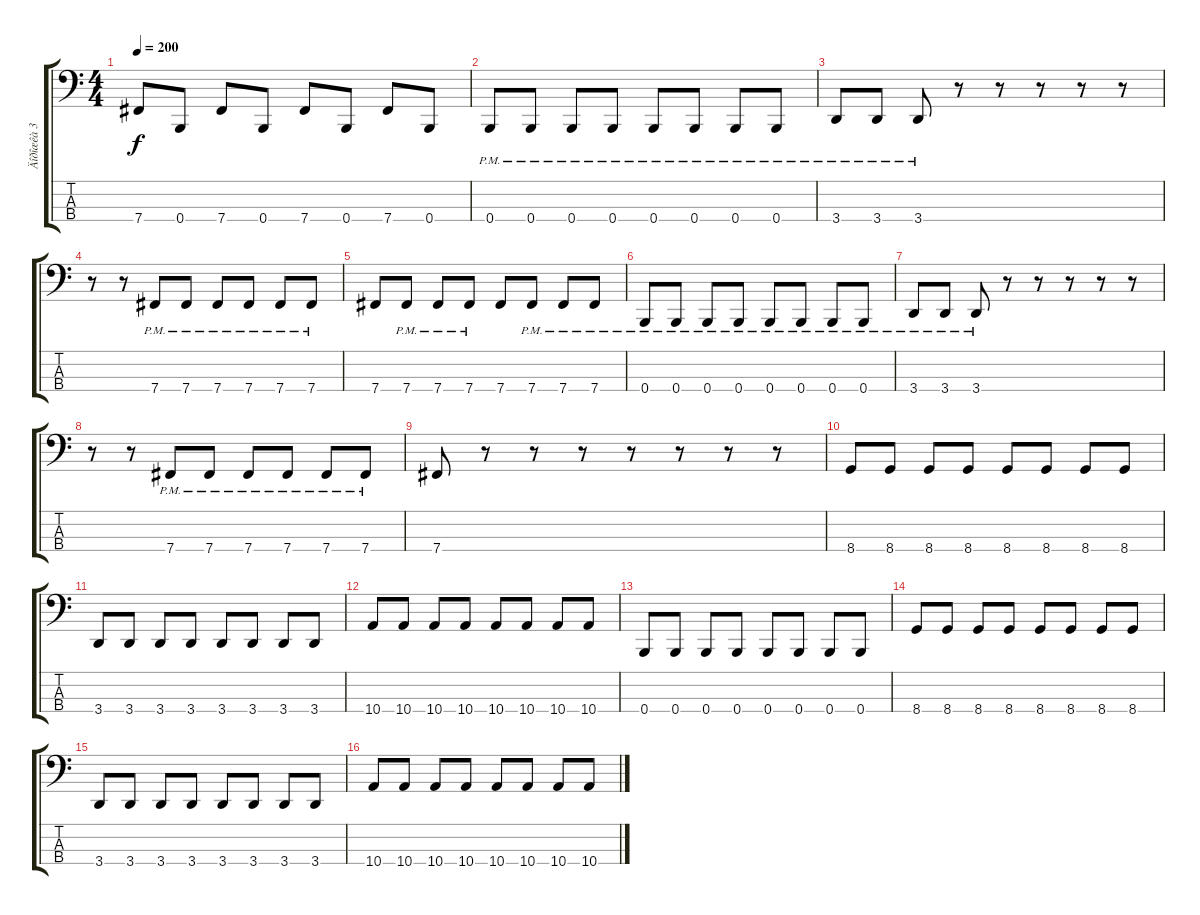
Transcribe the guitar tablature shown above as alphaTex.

\track ("Äîðîæêà 3" "Äîðîæêà 3") {instrument electricbassfinger}
\staff {score tabs}
\tuning (E2 B1 Gb1 B0) {hide}
\ts (4 4)
\tempo 200
\clef f4
\ks c
7.4.8{dy f} 0.4.8 7.4.8 0.4.8 7.4.8 0.4.8 7.4.8 0.4.8 |
0.4{pm}.8 0.4{pm}.8 0.4{pm}.8 0.4{pm}.8 0.4{pm}.8 0.4{pm}.8 0.4{pm}.8 0.4{pm}.8 |
3.4{pm}.8 3.4{pm}.8 3.4{pm}.8 r.8 r.8 r.8 r.8 r.8 |
r.8 r.8 7.4{pm}.8 7.4{pm}.8 7.4{pm}.8 7.4{pm}.8 7.4{pm}.8 7.4{pm}.8 |
7.4.8 7.4{pm}.8 7.4{pm}.8 7.4{pm}.8 7.4.8 7.4{pm}.8 7.4{pm}.8 7.4{pm}.8 |
0.4{pm}.8 0.4{pm}.8 0.4{pm}.8 0.4{pm}.8 0.4{pm}.8 0.4{pm}.8 0.4{pm}.8 0.4{pm}.8 |
3.4{pm}.8 3.4{pm}.8 3.4{pm}.8 r.8 r.8 r.8 r.8 r.8 |
r.8 r.8 7.4{pm}.8 7.4{pm}.8 7.4{pm}.8 7.4{pm}.8 7.4{pm}.8 7.4{pm}.8 |
7.4.8 r.8 r.8 r.8 r.8 r.8 r.8 r.8 |
8.4.8 8.4.8 8.4.8 8.4.8 8.4.8 8.4.8 8.4.8 8.4.8 |
3.4.8 3.4.8 3.4.8 3.4.8 3.4.8 3.4.8 3.4.8 3.4.8 |
10.4.8 10.4.8 10.4.8 10.4.8 10.4.8 10.4.8 10.4.8 10.4.8 |
0.4.8 0.4.8 0.4.8 0.4.8 0.4.8 0.4.8 0.4.8 0.4.8 |
8.4.8 8.4.8 8.4.8 8.4.8 8.4.8 8.4.8 8.4.8 8.4.8 |
3.4.8 3.4.8 3.4.8 3.4.8 3.4.8 3.4.8 3.4.8 3.4.8 |
10.4.8 10.4.8 10.4.8 10.4.8 10.4.8 10.4.8 10.4.8 10.4.8
